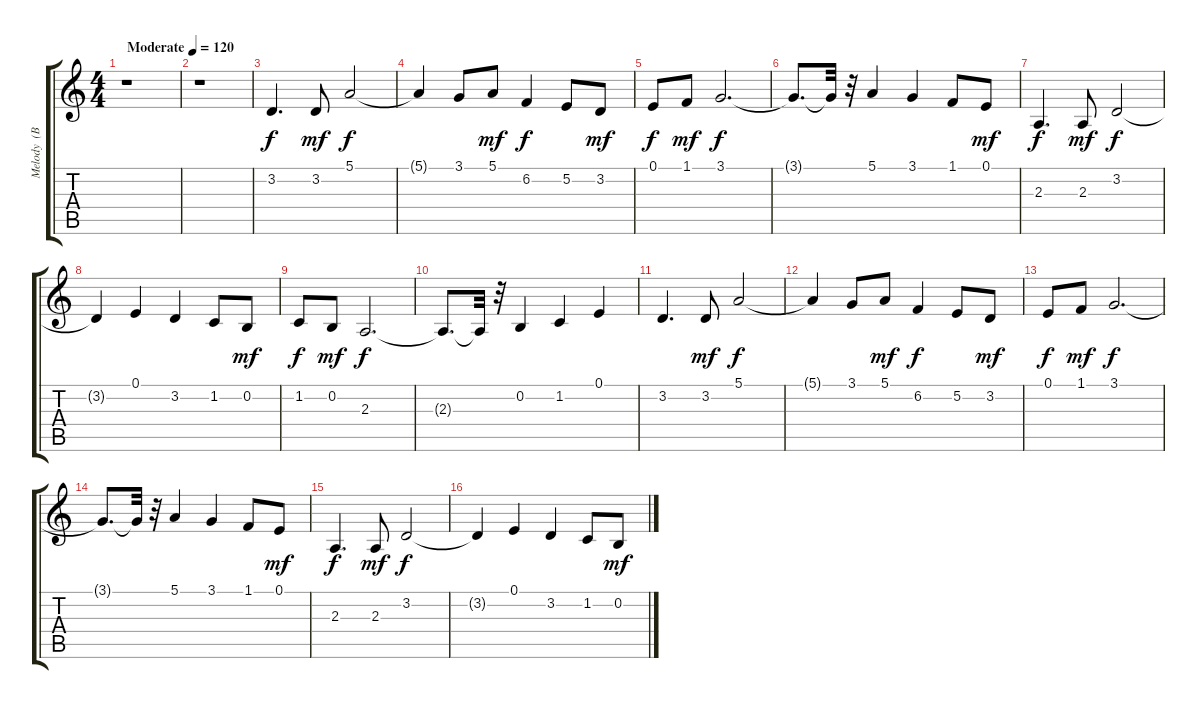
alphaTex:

\track ("Melody  (BB)" "Melody  (B") {instrument acousticgrandpiano}
\staff {score tabs}
\tuning (E4 B3 G3 D3 A2 E2) {hide}
\ts (4 4)
\tempo (120 "Moderate")
\clef g2
\ks c
r.1{dy f instrument acousticgrandpiano} |
r.1 |
3.2.4{d} 3.2.8{dy mf} 5.1.2{dy f} |
5.1{t}.4 3.1.8 5.1.8{dy mf} 6.2.4{dy f} 5.2.8 3.2.8{dy mf} |
0.1.8{dy f} 1.1.8{dy mf} 3.1.2{d dy f} |
3.1{t}.8{d} 3.1{t}.32 r.32 5.1.4 3.1.4 1.1.8 0.1.8{dy mf} |
2.3.4{d dy f} 2.3.8{dy mf} 3.2.2{dy f} |
3.2{t}.4 0.1.4 3.2.4 1.2.8 0.2.8{dy mf} |
1.2.8{dy f} 0.2.8{dy mf} 2.3.2{d dy f} |
2.3{t}.8{d} 2.3{t}.32 r.32 0.2.4 1.2.4 0.1.4 |
3.2.4{d} 3.2.8{dy mf} 5.1.2{dy f} |
5.1{t}.4 3.1.8 5.1.8{dy mf} 6.2.4{dy f} 5.2.8 3.2.8{dy mf} |
0.1.8{dy f} 1.1.8{dy mf} 3.1.2{d dy f} |
3.1{t}.8{d} 3.1{t}.32 r.32 5.1.4 3.1.4 1.1.8 0.1.8{dy mf} |
2.3.4{d dy f} 2.3.8{dy mf} 3.2.2{dy f} |
3.2{t}.4 0.1.4 3.2.4 1.2.8 0.2.8{dy mf}
